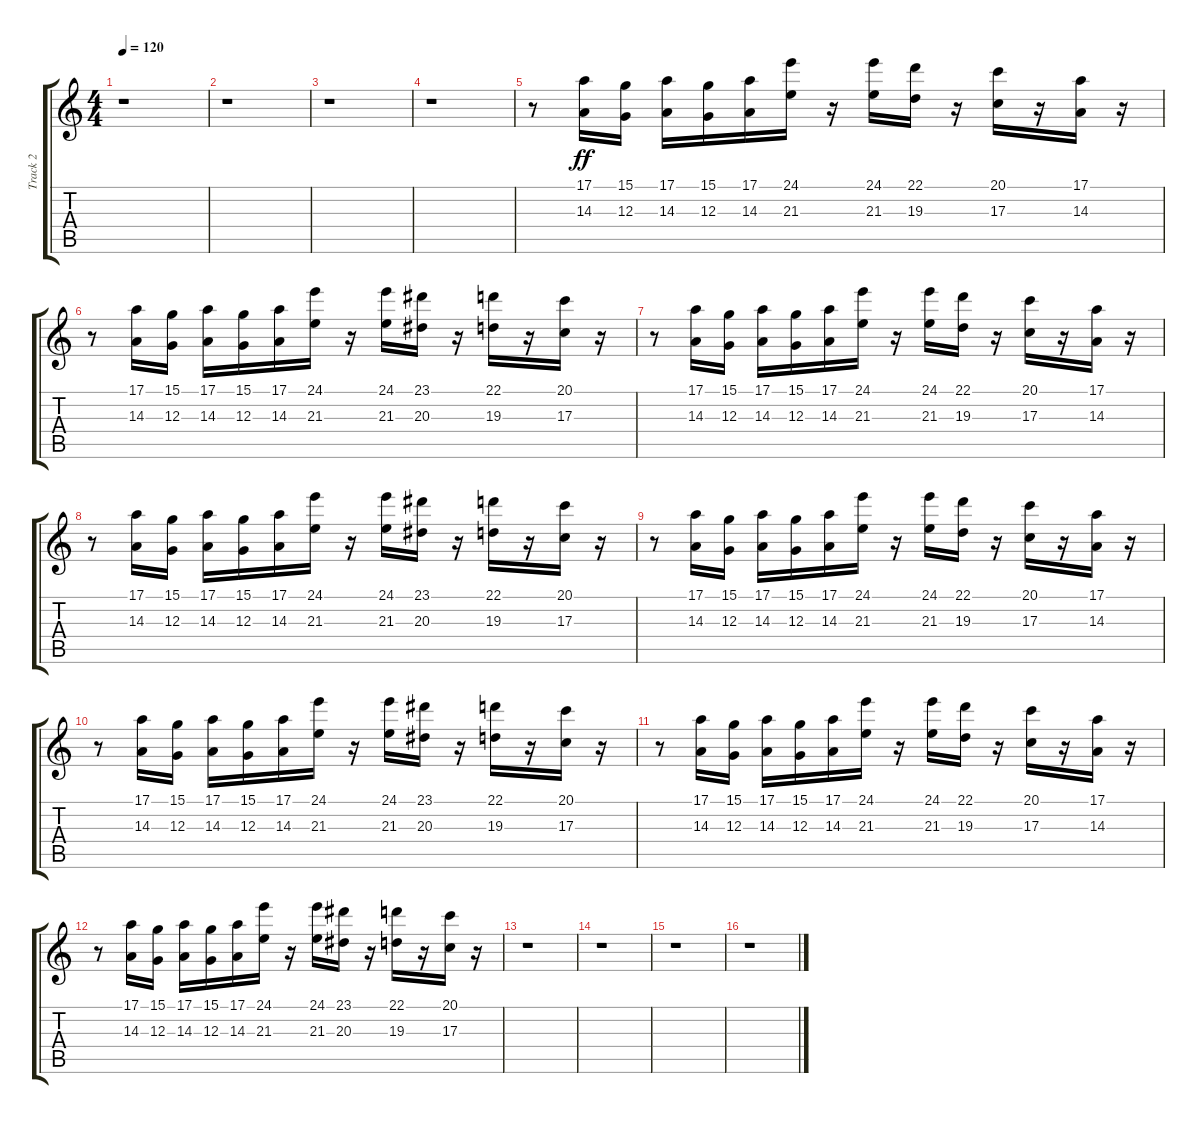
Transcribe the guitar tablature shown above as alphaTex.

\track ("Track 2" "Track 2") {instrument agogo}
\staff {score tabs}
\tuning (E4 B3 G3 D3 A2 E2) {hide}
\ts (4 4)
\tempo 120
\clef g2
\ks c
r.1{dy ff} |
r.1 |
r.1 |
r.1 |
r.8 (17.1 14.3).16 (15.1 12.3).16 (17.1 14.3).16 (15.1 12.3).16 (17.1 14.3).16 (24.1 21.3).16 r.16 (24.1 21.3).16 (22.1 19.3).16 r.16 (20.1 17.3).16 r.16 (17.1 14.3).16 r.16 |
r.8 (17.1 14.3).16 (15.1 12.3).16 (17.1 14.3).16 (15.1 12.3).16 (17.1 14.3).16 (24.1 21.3).16 r.16 (24.1 21.3).16 (23.1 20.3).16 r.16 (22.1 19.3).16 r.16 (20.1 17.3).16 r.16 |
r.8 (17.1 14.3).16 (15.1 12.3).16 (17.1 14.3).16 (15.1 12.3).16 (17.1 14.3).16 (24.1 21.3).16 r.16 (24.1 21.3).16 (22.1 19.3).16 r.16 (20.1 17.3).16 r.16 (17.1 14.3).16 r.16 |
r.8 (17.1 14.3).16 (15.1 12.3).16 (17.1 14.3).16 (15.1 12.3).16 (17.1 14.3).16 (24.1 21.3).16 r.16 (24.1 21.3).16 (23.1 20.3).16 r.16 (22.1 19.3).16 r.16 (20.1 17.3).16 r.16 |
r.8 (17.1 14.3).16 (15.1 12.3).16 (17.1 14.3).16 (15.1 12.3).16 (17.1 14.3).16 (24.1 21.3).16 r.16 (24.1 21.3).16 (22.1 19.3).16 r.16 (20.1 17.3).16 r.16 (17.1 14.3).16 r.16 |
r.8 (17.1 14.3).16 (15.1 12.3).16 (17.1 14.3).16 (15.1 12.3).16 (17.1 14.3).16 (24.1 21.3).16 r.16 (24.1 21.3).16 (23.1 20.3).16 r.16 (22.1 19.3).16 r.16 (20.1 17.3).16 r.16 |
r.8 (17.1 14.3).16 (15.1 12.3).16 (17.1 14.3).16 (15.1 12.3).16 (17.1 14.3).16 (24.1 21.3).16 r.16 (24.1 21.3).16 (22.1 19.3).16 r.16 (20.1 17.3).16 r.16 (17.1 14.3).16 r.16 |
r.8 (17.1 14.3).16 (15.1 12.3).16 (17.1 14.3).16 (15.1 12.3).16 (17.1 14.3).16 (24.1 21.3).16 r.16 (24.1 21.3).16 (23.1 20.3).16 r.16 (22.1 19.3).16 r.16 (20.1 17.3).16 r.16 |
r.1 |
r.1 |
r.1 |
r.1
